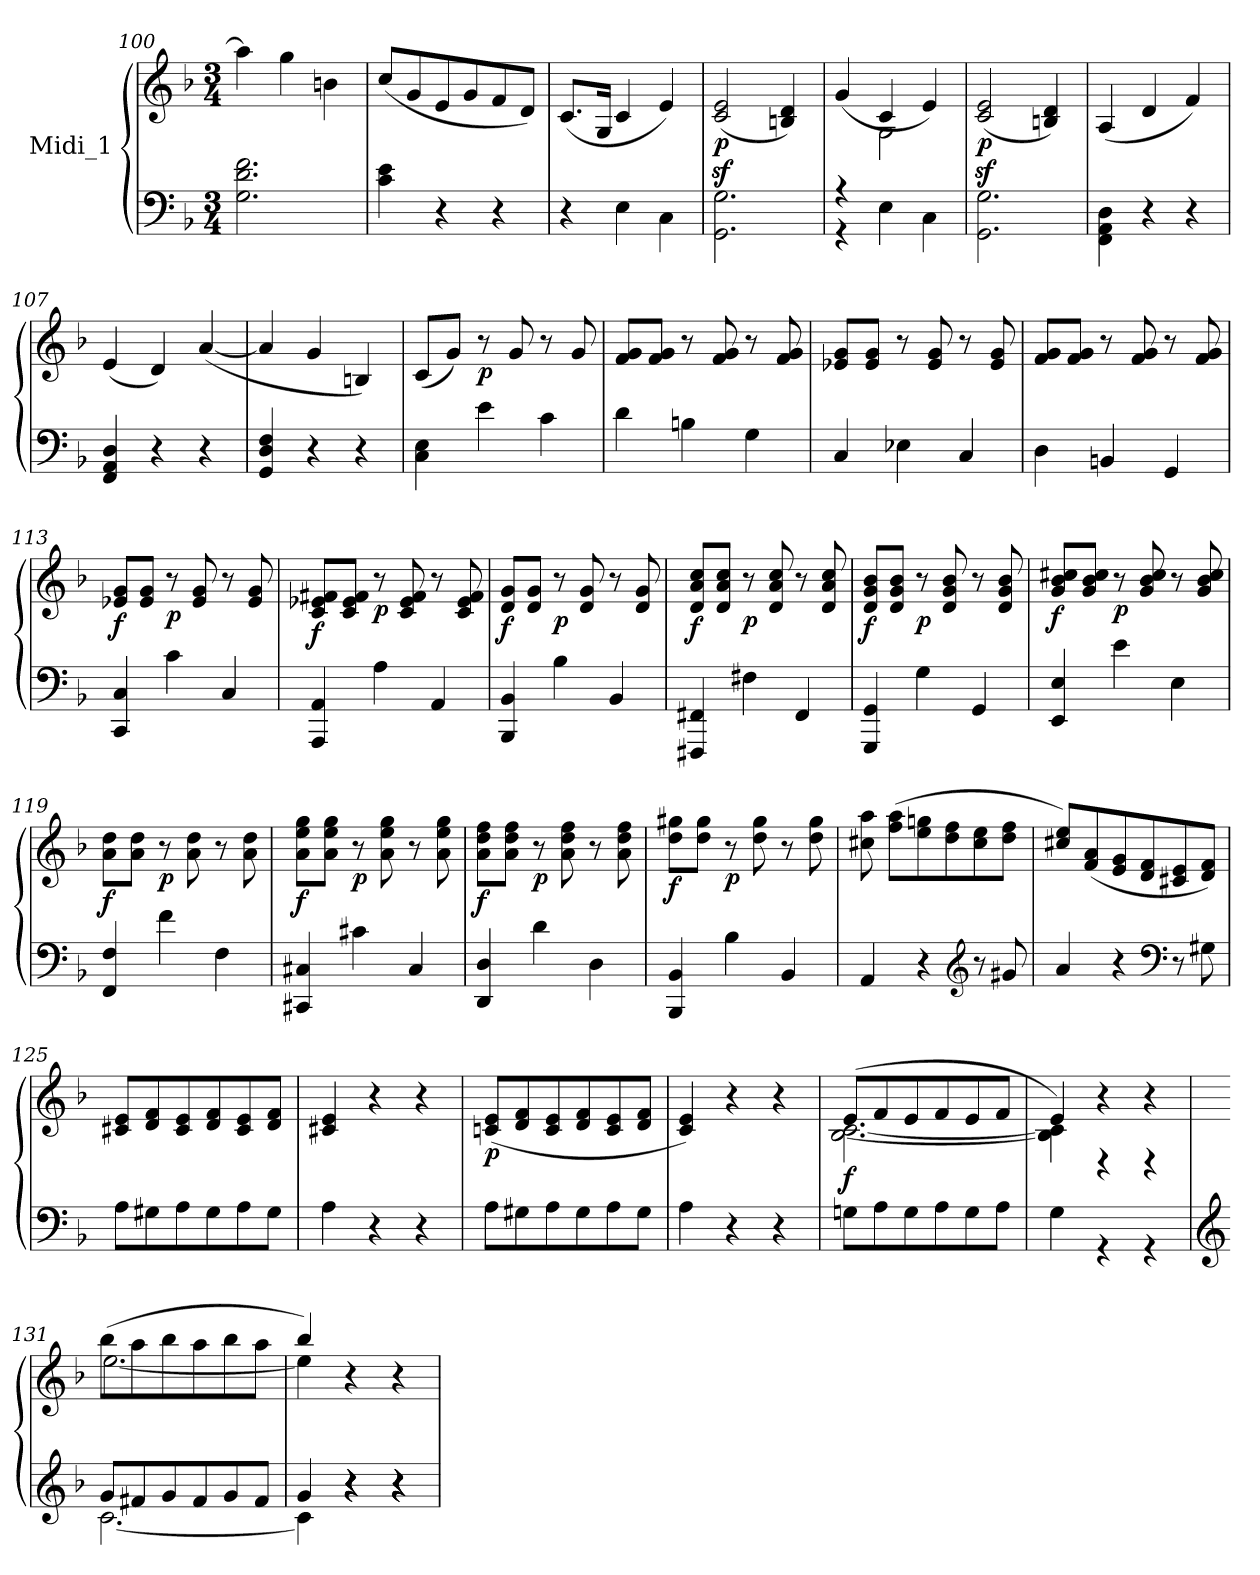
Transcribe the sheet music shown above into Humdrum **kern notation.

**kern	**kern	**dynam
*part1	*part1	*part1
*staff2	*staff1	*staff1/2
*I"Midi_1	*	*
*clefF4	*clefG2	*
*k[b-]	*k[b-]	*
*F:	*F:	*
*M3/4	*M3/4	*
=100	=100	=100
*^	*	*
2ryy	2.G\ 2.d\ 2.f\	4aa\]	.
.	.	4gg\	.
4ryy	.	4bn\	.
=101	=101	=101	=101
2ryy	4c\ 4e\	(8cc/L	.
.	.	8g/	.
.	4r	8e/	.
.	.	8g/	.
4ryy	4r	8f/	.
.	.	8d/J)	.
=102	=102	=102	=102
2ryy	4r	(8.c/L	.
.	.	16G/Jk	.
.	4E\	4c/	.
4ryy	4C\	4e/)	.
=103	=103	=103	=103
!	!	!	!LO:DY:b
2ryy	2.GG\ 2.G\	(>2c/z< 2e/z<	p
4ryy	.	4Bn/ 4d/)	.
=104	=104	=104	=104
*	*	*^	*
4r	4r	(>4g/	4ryy	.
2ryy	4E\	4c/	2G\	.
.	4C\	4e/)	.	.
*	*	*v	*v	*
=105	=105	=105	=105
!	!	!	!LO:DY:b
2ryy	2.GG\ 2.G\	(>2c/z< 2e/z<	p
4ryy	.	4Bn/ 4d/)	.
=106	=106	=106	=106
2ryy	4FF\ 4AA\ 4D\	(4A/	.
.	4r	4d/	.
4ryy	4r	4f/)	.
*v	*v	*	*
!!LO:LB:g=z
=107	=107	=107
4FF/ 4AA/ 4D/	(4e/	.
4r	4d/)	.
4r	([4a/	.
=108	=108	=108
4GG/ 4D/ 4F/	4a/]	.
4r	4g/	.
4r	4Bn/)	.
=109	=109	=109
4C\ 4E\	(8c/L	.
.	8g/J)	.
!	!	!LO:DY:b
4e\	8r	p
.	8g/	.
4c\	8r	.
.	8g/	.
=110	=110	=110
4d\	8f/ 8g/L	.
.	8f/ 8g/J	.
4Bn\	8r	.
.	8f/ 8g/	.
4G\	8r	.
.	8f/ 8g/	.
=111	=111	=111
4C/	8e-X/ 8g/L	.
.	8e-/ 8g/J	.
4E-X\	8r	.
.	8e-/ 8g/	.
4C/	8r	.
.	8e-/ 8g/	.
=112	=112	=112
4D\	8f/ 8g/L	.
.	8f/ 8g/J	.
4BBn/	8r	.
.	8f/ 8g/	.
4GG/	8r	.
.	8f/ 8g/	.
!!LO:LB:g=z
=113	=113	=113
!	!	!LO:DY:b
4CC/ 4C/	8e-X/ 8g/L	f
.	8e-/ 8g/J	.
!	!	!LO:DY:b
4c\	8r	p
.	8e-/ 8g/	.
4C/	8r	.
.	8e-/ 8g/	.
=114	=114	=114
!	!	!LO:DY:b
4AAA/ 4AA/	8c/ 8e-X/ 8f#X/L	f
.	8c/ 8e-/ 8f#/J	.
!	!	!LO:DY:b
4A\	8r	p
.	8c/ 8e-/ 8f#/	.
4AA/	8r	.
.	8c/ 8e-/ 8f#/	.
=115	=115	=115
!	!	!LO:DY:b
4BBB-/ 4BB-/	8d/ 8g/L	f
.	8d/ 8g/J	.
!	!	!LO:DY:b
4B-\	8r	p
.	8d/ 8g/	.
4BB-/	8r	.
.	8d/ 8g/	.
=116	=116	=116
!	!	!LO:DY:b
4FFF#X/ 4FF#X/	8d/ 8a/ 8cc/L	f
.	8d/ 8a/ 8cc/J	.
!	!	!LO:DY:b
4F#X\	8r	p
.	8d/ 8a/ 8cc/	.
4FF#/	8r	.
.	8d/ 8a/ 8cc/	.
=117	=117	=117
!	!	!LO:DY:b
4GGG/ 4GG/	8d/ 8g/ 8b-i/L	f
.	8d/ 8g/ 8b-/J	.
!	!	!LO:DY:b
4G\	8r	p
.	8d/ 8g/ 8b-/	.
4GG/	8r	.
.	8d/ 8g/ 8b-/	.
!!LO:LB:g=z
=118	=118	=118
!	!	!LO:DY:b
4EE/ 4E/	8g/ 8b-/ 8cc#X/L	f
.	8g/ 8b-/ 8cc#/J	.
!	!	!LO:DY:b
4e\	8r	p
.	8g/ 8b-/ 8cc#/	.
4E\	8r	.
.	8g/ 8b-/ 8cc#/	.
=119	=119	=119
!	!	!LO:DY:b
4FF/ 4F/	8a\ 8dd\L	f
.	8a\ 8dd\J	.
!	!	!LO:DY:b
4f\	8r	p
.	8a\ 8dd\	.
4F\	8r	.
.	8a\ 8dd\	.
=120	=120	=120
!	!	!LO:DY:b
4CC#X/ 4C#X/	8a\ 8ee\ 8gg\L	f
.	8a\ 8ee\ 8gg\J	.
!	!	!LO:DY:b
4c#X\	8r	p
.	8a\ 8ee\ 8gg\	.
4C#/	8r	.
.	8a\ 8ee\ 8gg\	.
=121	=121	=121
!	!	!LO:DY:b
4DD/ 4D/	8a\ 8dd\ 8ff\L	f
.	8a\ 8dd\ 8ff\J	.
!	!	!LO:DY:b
4d\	8r	p
.	8a\ 8dd\ 8ff\	.
4D\	8r	.
.	8a\ 8dd\ 8ff\	.
=122	=122	=122
!	!	!LO:DY:b
4BBB-/ 4BB-/	8dd\ 8gg#X\L	f
.	8dd\ 8gg#\J	.
!	!	!LO:DY:b
4B-\	8r	p
.	8dd\ 8gg#\	.
4BB-/	8r	.
.	8dd\ 8gg#\	.
!!LO:LB:g=z
=123	=123	=123
4AA/	8cc#X\ 8aa\	.
.	(>8ff\ 8aa\L	.
4r	8ee\ 8ggni\	.
.	8dd\ 8ff\	.
*clefG2	*	*
8r	8cc#\ 8ee\	.
8g#X/	8dd\ 8ff\J	.
=124	=124	=124
4a/	8cc#X/ 8ee/L)	.
.	(8f/ 8a/	.
4r	8e/ 8g/	.
.	8d/ 8f/	.
*clefF4	*	*
8r	8c#X/ 8e/	.
8G#X\	8d/ 8f/J)	.
=125	=125	=125
8A\L	8c#X/ 8e/L	.
8G#X\	8d/ 8f/	.
8A\	8c#/ 8e/	.
8G#\	8d/ 8f/	.
8A\	8c#/ 8e/	.
8G#\J	8d/ 8f/J	.
=126	=126	=126
4A\	4c#X/ 4e/	.
4r	4r	.
4r	4r	.
=127	=127	=127
!	!	!LO:DY:b
8A\L	(8cni/ 8e/L	p
8G#X\	8d/ 8f/	.
8A\	8c/ 8e/	.
8G#\	8d/ 8f/	.
8A\	8c/ 8e/	.
8G#\J	8d/ 8f/J	.
=128	=128	=128
4A\	4c/ 4e/)	.
4r	4r	.
4r	4r	.
!!LO:LB:g=z
=129	=129	=129
*^	*^	*
!	!	!	!	!LO:DY:b
8Gni\L	2ryy	(>8e/L	[2.B-\ [2.c\	f
8A\	.	8f/	.	.
8G\	.	8e/	.	.
8A\	.	8f/	.	.
8G\	4ryy	8e/	.	.
8A\J	.	8f/J	.	.
=130	=130	=130	=130	=130
*	*^	*	*	*
4ryy	4G\	2ryy	4e/)	4B-\] 4c\]	.
4rb	4r	.	4r	2ryy	.
4rb	4r	4ryy	4r	.	.
*v	*v	*v	*	*	*
=131	=131	=131	=131
*clefG2	*	*	*
*^	*	*	*
8g/L	[2.c\	(>8bb-\L	[2.ee\	.
8f#X/	.	8aa\	.	.
8g/	.	8bb-\	.	.
8f#/	.	8aa\	.	.
8g/	.	8bb-\	.	.
8f#/J	.	8aa\J	.	.
=132	=132	=132	=132	=132
*	*^	*	*	*
4ryy	4g/	4c\]	4bb-/)	4ee\]	.
4r	4r	4r	4r	2ryy	.
4r	4r	4r	4r	.	.
*v	*v	*v	*	*	*
*	*v	*v	*
=	=	=
*-	*-	*-
